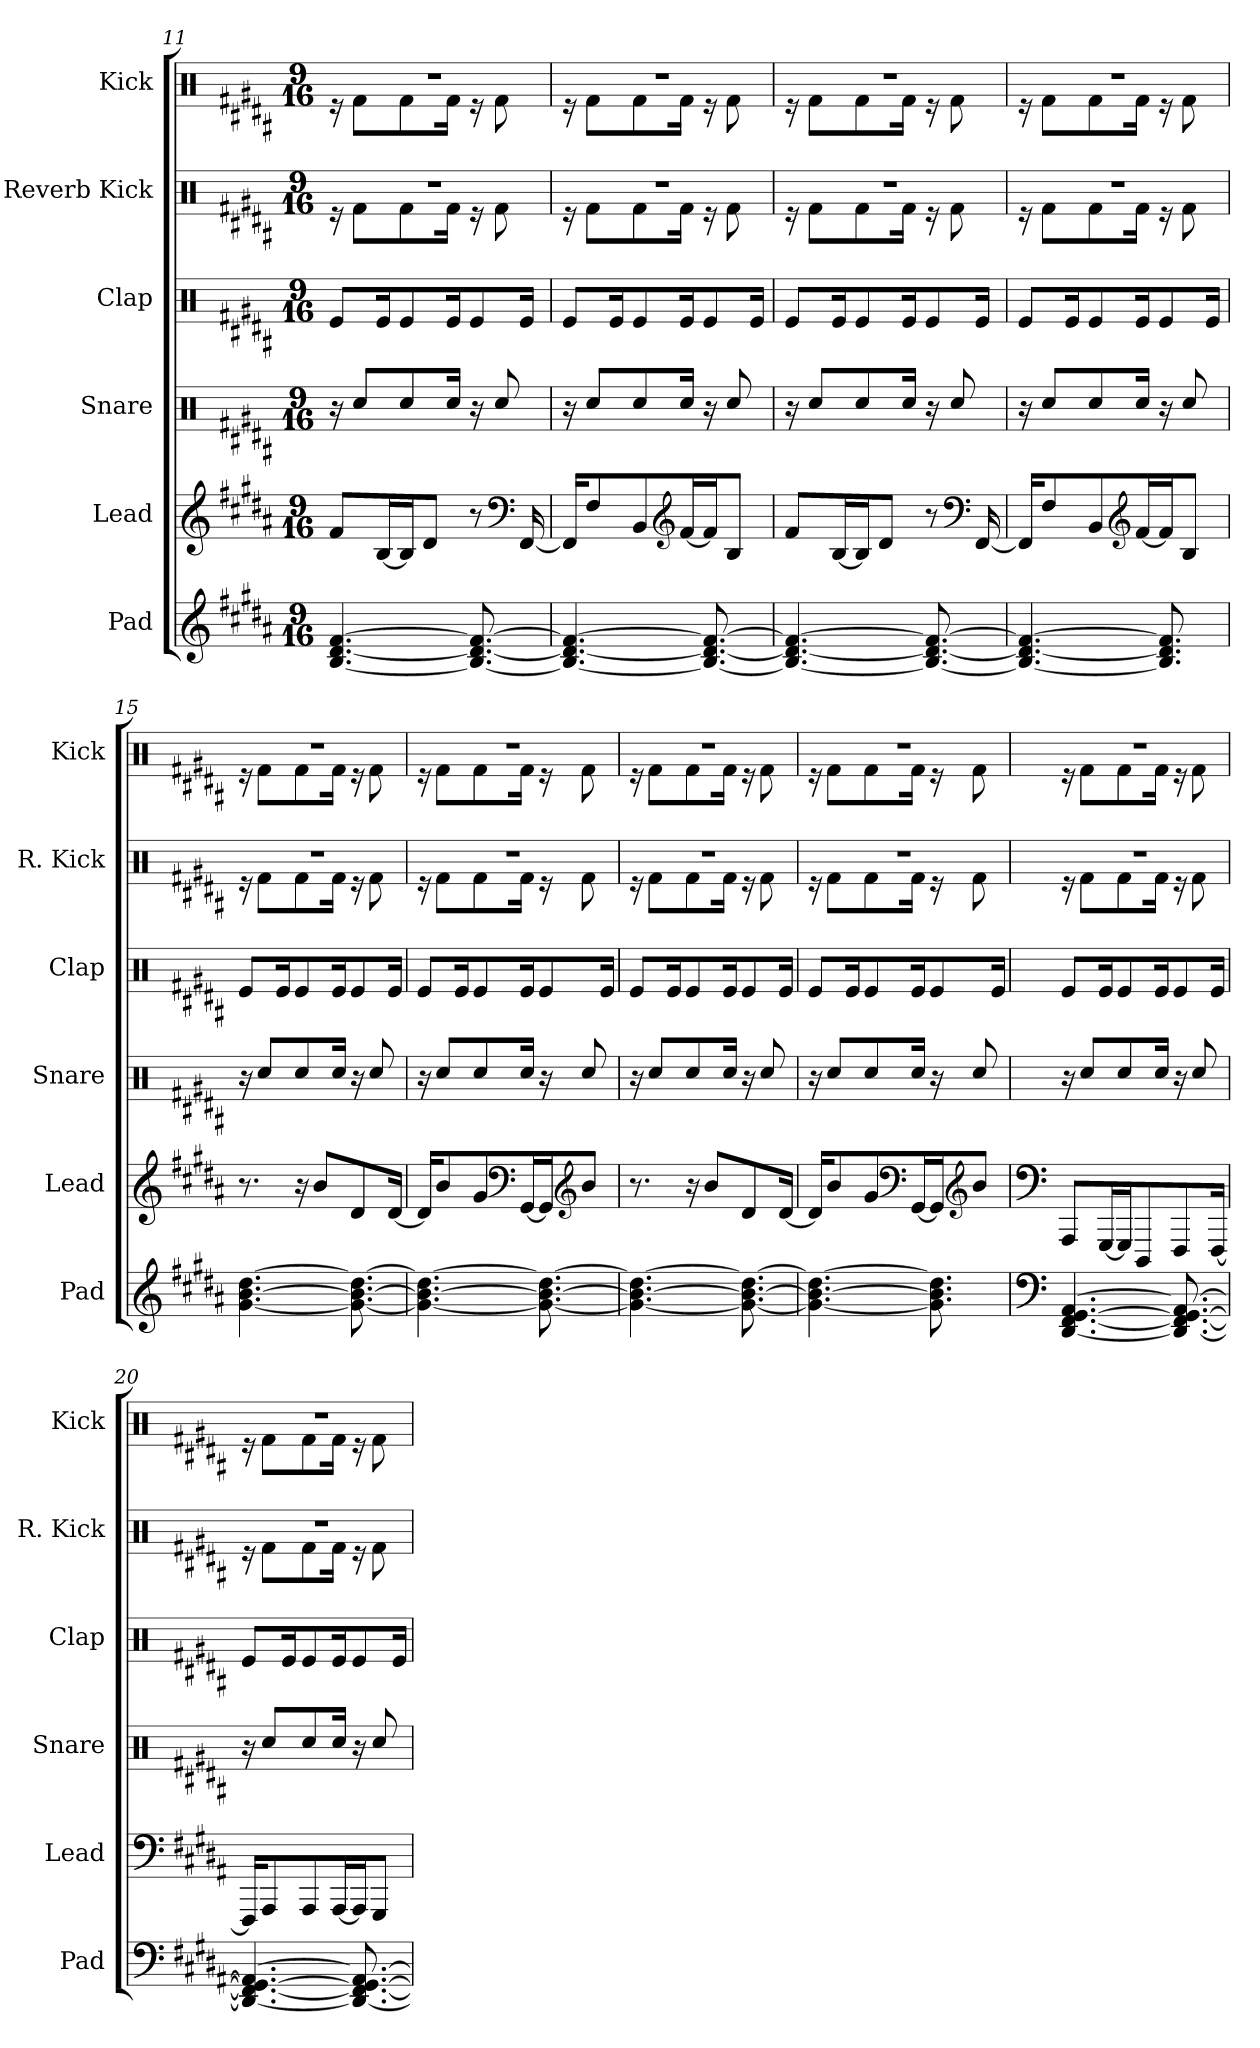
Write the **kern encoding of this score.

**kern	**kern	**kern	**kern	**kern	**kern
*part6	*part5	*part4	*part3	*part2	*part1
*staff6	*staff5	*staff4	*staff3	*staff2	*staff1
*I"Pad	*I"Lead	*I"Snare	*I"Clap	*I"Reverb Kick	*I"Kick
*I'Pad	*I'Lead	*I'Snare	*I'Clap	*I'R. Kick	*I'Kick
*clefG2	*clefG2	*clefX	*clefX	*clefX	*clefX
*k[f#c#g#d#a#]	*k[f#c#g#d#a#]	*k[f#c#g#d#a#]	*k[f#c#g#d#a#]	*k[f#c#g#d#a#]	*k[f#c#g#d#a#]
*M9/16	*M9/16	*M9/16	*M9/16	*M9/16	*M9/16
=11	=11	=11	=11	=11	=11
*	*	*	*	*^	*^
[4.B/ [4.d#/ [4.f#/	8f#/L	16r	8Re/L	16%9r	16r	16%9r	16r
.	.	8Rcc/L	.	.	8Rf\L	.	8Rf\L
.	[16B/L	.	16Re/K	.	.	.	.
.	16B/J]	8Rcc/	8Re/	.	8Rf\	.	8Rf\
.	8d#/J	.	.	.	.	.	.
.	.	16Rcc/Jk	16Re/K	.	16Rf\Jk	.	16Rf\Jk
8.B/_ 8.d#/_ 8.f#/_	8r	16r	8Re/	.	16r	.	16r
.	.	8Rcc/	.	.	8Rf\	.	8Rf\
*	*clefF4	*	*	*	*	*	*
.	[16FF#/	.	16Re/Jk	.	.	.	.
=12	=12	=12	=12	=12	=12	=12	=12
4.B/_ 4.d#/_ 4.f#/_	16FF#/KL]	16r	8Re/L	16%9r	16r	16%9r	16r
.	8F#/	8Rcc/L	.	.	8Rf\L	.	8Rf\L
.	.	.	16Re/K	.	.	.	.
.	8BB/	8Rcc/	8Re/	.	8Rf\	.	8Rf\
*	*clefG2	*	*	*	*	*	*
.	[16f#/L	16Rcc/Jk	16Re/K	.	16Rf\Jk	.	16Rf\Jk
8.B/_ 8.d#/_ 8.f#/_	16f#/J]	16r	8Re/	.	16r	.	16r
.	8B/J	8Rcc/	.	.	8Rf\	.	8Rf\
.	.	.	16Re/Jk	.	.	.	.
!!LO:LB:g=z	!!
=13	=13	=13	=13	=13	=13	=13	=13
4.B/_ 4.d#/_ 4.f#/_	8f#/L	16r	8Re/L	16%9r	16r	16%9r	16r
.	.	8Rcc/L	.	.	8Rf\L	.	8Rf\L
.	[16B/L	.	16Re/K	.	.	.	.
.	16B/J]	8Rcc/	8Re/	.	8Rf\	.	8Rf\
.	8d#/J	.	.	.	.	.	.
.	.	16Rcc/Jk	16Re/K	.	16Rf\Jk	.	16Rf\Jk
8.B/_ 8.d#/_ 8.f#/_	8r	16r	8Re/	.	16r	.	16r
.	.	8Rcc/	.	.	8Rf\	.	8Rf\
*	*clefF4	*	*	*	*	*	*
.	[16FF#/	.	16Re/Jk	.	.	.	.
=14	=14	=14	=14	=14	=14	=14	=14
4.B/_ 4.d#/_ 4.f#/_	16FF#/KL]	16r	8Re/L	16%9r	16r	16%9r	16r
.	8F#/	8Rcc/L	.	.	8Rf\L	.	8Rf\L
.	.	.	16Re/K	.	.	.	.
.	8BB/	8Rcc/	8Re/	.	8Rf\	.	8Rf\
*	*clefG2	*	*	*	*	*	*
.	[16f#/L	16Rcc/Jk	16Re/K	.	16Rf\Jk	.	16Rf\Jk
8.B/] 8.d#/] 8.f#/]	16f#/J]	16r	8Re/	.	16r	.	16r
.	8B/J	8Rcc/	.	.	8Rf\	.	8Rf\
.	.	.	16Re/Jk	.	.	.	.
=15	=15	=15	=15	=15	=15	=15	=15
[4.g#\ [4.b\ [4.dd#\	8.r	16r	8Re/L	16%9r	16r	16%9r	16r
.	.	8Rcc/L	.	.	8Rf\L	.	8Rf\L
.	.	.	16Re/K	.	.	.	.
.	16r	8Rcc/	8Re/	.	8Rf\	.	8Rf\
.	8b/L	.	.	.	.	.	.
.	.	16Rcc/Jk	16Re/K	.	16Rf\Jk	.	16Rf\Jk
8.g#\_ 8.b\_ 8.dd#\_	8d#/	16r	8Re/	.	16r	.	16r
.	.	8Rcc/	.	.	8Rf\	.	8Rf\
.	[16d#/Jk	.	16Re/Jk	.	.	.	.
!!LO:PB:g=z	!!
=16	=16	=16	=16	=16	=16	=16	=16
4.g#\_ 4.b\_ 4.dd#\_	16d#/KL]	16r	8Re/L	16%9r	16r	16%9r	16r
.	8b/	8Rcc/L	.	.	8Rf\L	.	8Rf\L
.	.	.	16Re/K	.	.	.	.
.	8g#/	8Rcc/	8Re/	.	8Rf\	.	8Rf\
*	*clefF4	*	*	*	*	*	*
.	[16GG#/L	16Rcc/Jk	16Re/K	.	16Rf\Jk	.	16Rf\Jk
8.g#\_ 8.b\_ 8.dd#\_	16GG#/J]	16r	8Re/	.	16r	.	16r
*	*clefG2	*	*	*	*	*	*
.	8b/J	8Rcc/	.	.	8Rf\	.	8Rf\
.	.	.	16Re/Jk	.	.	.	.
=17	=17	=17	=17	=17	=17	=17	=17
4.g#\_ 4.b\_ 4.dd#\_	8.r	16r	8Re/L	16%9r	16r	16%9r	16r
.	.	8Rcc/L	.	.	8Rf\L	.	8Rf\L
.	.	.	16Re/K	.	.	.	.
.	16r	8Rcc/	8Re/	.	8Rf\	.	8Rf\
.	8b/L	.	.	.	.	.	.
.	.	16Rcc/Jk	16Re/K	.	16Rf\Jk	.	16Rf\Jk
8.g#\_ 8.b\_ 8.dd#\_	8d#/	16r	8Re/	.	16r	.	16r
.	.	8Rcc/	.	.	8Rf\	.	8Rf\
.	[16d#/Jk	.	16Re/Jk	.	.	.	.
=18	=18	=18	=18	=18	=18	=18	=18
4.g#\_ 4.b\_ 4.dd#\_	16d#/KL]	16r	8Re/L	16%9r	16r	16%9r	16r
.	8b/	8Rcc/L	.	.	8Rf\L	.	8Rf\L
.	.	.	16Re/K	.	.	.	.
.	8g#/	8Rcc/	8Re/	.	8Rf\	.	8Rf\
*	*clefF4	*	*	*	*	*	*
.	[16GG#/L	16Rcc/Jk	16Re/K	.	16Rf\Jk	.	16Rf\Jk
8.g#\] 8.b\] 8.dd#\]	16GG#/J]	16r	8Re/	.	16r	.	16r
*	*clefG2	*	*	*	*	*	*
.	8b/J	8Rcc/	.	.	8Rf\	.	8Rf\
.	.	.	16Re/Jk	.	.	.	.
!!LO:LB:g=z	!!
=19	=19	=19	=19	=19	=19	=19	=19
*clefF4	*clefF4	*	*	*	*	*	*
[4.DD#/ [4.FF#/ [4.GG#/ [4.AA#/	8AAA#/L	16r	8Re/L	16%9r	16r	16%9r	16r
.	.	8Rcc/L	.	.	8Rf\L	.	8Rf\L
.	[16GGG#/L	.	16Re/K	.	.	.	.
.	16GGG#/J]	8Rcc/	8Re/	.	8Rf\	.	8Rf\
.	8DDD#/	.	.	.	.	.	.
.	.	16Rcc/Jk	16Re/K	.	16Rf\Jk	.	16Rf\Jk
8.DD#/_ 8.FF#/_ 8.GG#/_ 8.AA#/_	8FFF#/	16r	8Re/	.	16r	.	16r
.	.	8Rcc/	.	.	8Rf\	.	8Rf\
.	[16FFF#/Jk	.	16Re/Jk	.	.	.	.
=20	=20	=20	=20	=20	=20	=20	=20
4.DD#/_ 4.FF#/_ 4.GG#/_ 4.AA#/_	16FFF#/KL]	16r	8Re/L	16%9r	16r	16%9r	16r
.	8AAA#/	8Rcc/L	.	.	8Rf\L	.	8Rf\L
.	.	.	16Re/K	.	.	.	.
.	8AAA#/	8Rcc/	8Re/	.	8Rf\	.	8Rf\
.	[16AAA#/L	16Rcc/Jk	16Re/K	.	16Rf\Jk	.	16Rf\Jk
8.DD#/_ 8.FF#/_ 8.GG#/_ 8.AA#/_	16AAA#/J]	16r	8Re/	.	16r	.	16r
.	8GGG#/J	8Rcc/	.	.	8Rf\	.	8Rf\
.	.	.	16Re/Jk	.	.	.	.
*	*	*	*	*v	*v	*	*
*	*	*	*	*	*v	*v
=	=	=	=	=	=
*-	*-	*-	*-	*-	*-
